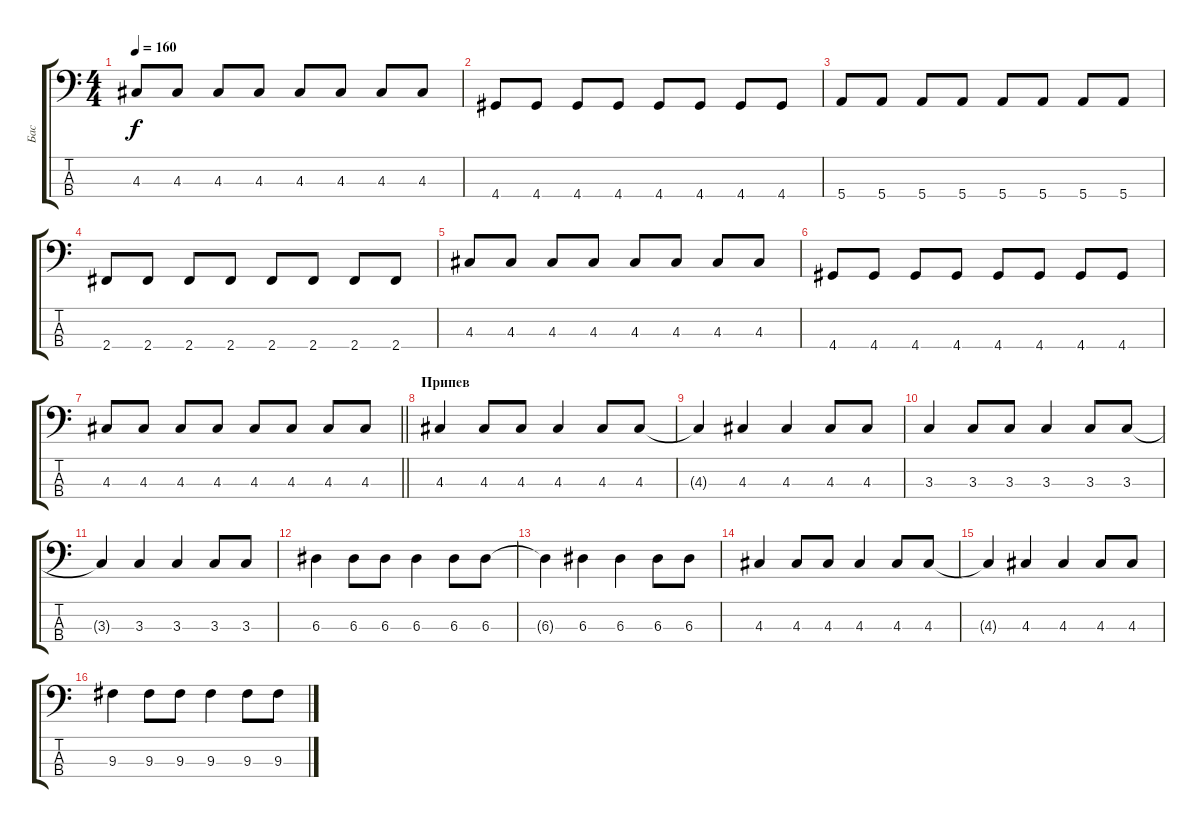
\track ("Бас" "Бас") {instrument electricbassfinger}
\staff {score tabs}
\tuning (G2 D2 A1 E1) {hide}
\ts (4 4)
\tempo 160
\clef f4
\ks c
4.3.8{dy f} 4.3.8 4.3.8 4.3.8 4.3.8 4.3.8 4.3.8 4.3.8 |
4.4.8 4.4.8 4.4.8 4.4.8 4.4.8 4.4.8 4.4.8 4.4.8 |
5.4.8 5.4.8 5.4.8 5.4.8 5.4.8 5.4.8 5.4.8 5.4.8 |
2.4.8 2.4.8 2.4.8 2.4.8 2.4.8 2.4.8 2.4.8 2.4.8 |
4.3.8 4.3.8 4.3.8 4.3.8 4.3.8 4.3.8 4.3.8 4.3.8 |
4.4.8 4.4.8 4.4.8 4.4.8 4.4.8 4.4.8 4.4.8 4.4.8 |
\barLineRight lightlight
4.3.8 4.3.8 4.3.8 4.3.8 4.3.8 4.3.8 4.3.8 4.3.8 |
\section ("" "Припев")
4.3.4 4.3.8 4.3.8 4.3.4 4.3.8 4.3.8 |
4.3{t}.4 4.3.4 4.3.4 4.3.8 4.3.8 |
3.3.4 3.3.8 3.3.8 3.3.4 3.3.8 3.3.8 |
3.3{t}.4 3.3.4 3.3.4 3.3.8 3.3.8 |
6.3.4 6.3.8 6.3.8 6.3.4 6.3.8 6.3.8 |
6.3{t}.4 6.3.4 6.3.4 6.3.8 6.3.8 |
4.3.4 4.3.8 4.3.8 4.3.4 4.3.8 4.3.8 |
4.3{t}.4 4.3.4 4.3.4 4.3.8 4.3.8 |
9.3.4 9.3.8 9.3.8 9.3.4 9.3.8 9.3.8
